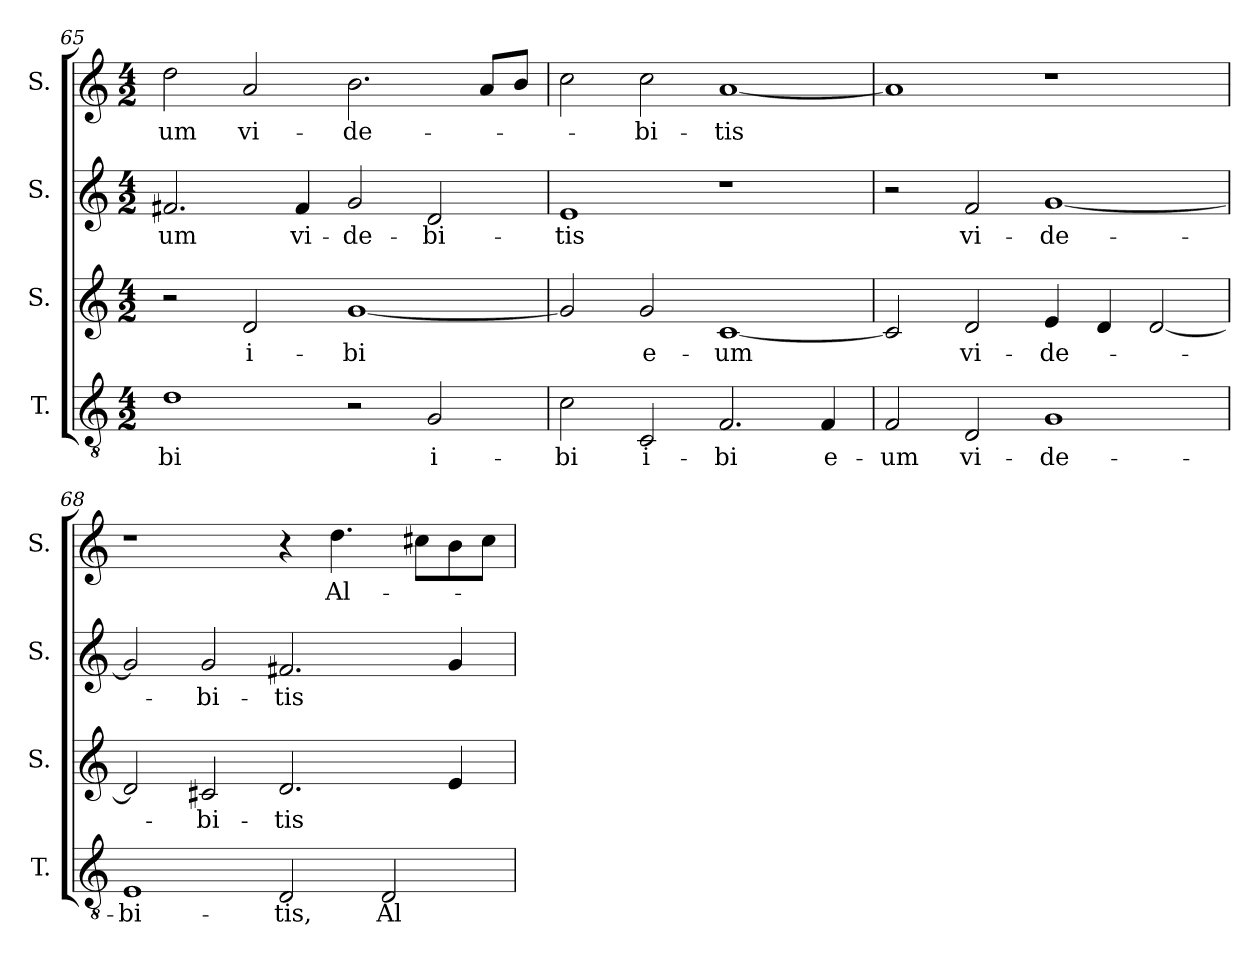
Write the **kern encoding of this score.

**kern	**text	**kern	**text	**kern	**text	**kern	**text
*part4	*part4	*part3	*part3	*part2	*part2	*part1	*part1
*staff4	*staff4	*staff3	*staff3	*staff2	*staff2	*staff1	*staff1
*I"T.	*	*I"S.	*	*I"S.	*	*I"S.	*
*I'T.	*	*I'S.	*	*I'S.	*	*I'S.	*
*clefGv2	*	*clefG2	*	*clefG2	*	*clefG2	*
*k[]	*	*k[]	*	*k[]	*	*k[]	*
*C:	*	*C:	*	*C:	*	*C:	*
*M4/2	*	*M4/2	*	*M4/2	*	*M4/2	*
=65	=65	=65	=65	=65	=65	=65	=65
!	!LO:LY:b:color=#000000	!	!	!	!	!	!
!	!	!	!	!	!LO:LY:b:color=#000000	!	!
!	!	!	!	!	!	!	!LO:LY:b:color=#000000
1di	-bi	2r	.	2.f#Xi/	-um	2ddi\	-um
!	!	!	!LO:LY:b:color=#000000	!	!	!	!
!	!	!	!	!	!	!	!LO:LY:b:color=#000000
.	.	2di/	i-	.	.	2ai/	vi-
!	!	!	!	!	!LO:LY:b:color=#000000	!	!
.	.	.	.	4f#i/	vi-	.	.
!	!	!	!LO:LY:b:color=#000000	!	!	!	!
!	!	!	!	!	!LO:LY:b:color=#000000	!	!
!	!	!	!	!	!	!	!LO:LY:b:color=#000000
2r	.	[<1gi	-bi	2gi/	-de-	2.bi\	-de-
!	!LO:LY:b:color=#000000	!	!	!	!	!	!
!	!	!	!	!	!LO:LY:b:color=#000000	!	!
2Gi/	i-	.	.	2di/	-bi-	.	.
.	.	.	.	.	.	8ai/L	.
.	.	.	.	.	.	8bi/J	.
=66	=66	=66	=66	=66	=66	=66	=66
!	!LO:LY:b:color=#000000	!	!	!	!	!	!
!	!	!	!	!	!LO:LY:b:color=#000000	!	!
2ci\	-bi	2gi/]	.	1ei	-tis	2cci\	.
!	!LO:LY:b:color=#000000	!	!	!	!	!	!
!	!	!	!LO:LY:b:color=#000000	!	!	!	!
!	!	!	!	!	!	!	!LO:LY:b:color=#000000
2Ci/	i-	2gi/	e-	.	.	2cci\	-bi-
!	!LO:LY:b:color=#000000	!	!	!	!	!	!
!	!	!	!LO:LY:b:color=#000000	!	!	!	!
!	!	!	!	!	!	!	!LO:LY:b:color=#000000
2.Fi/	-bi	[<1ci	-um	1r	.	[<1ai	-tis
!	!LO:LY:b:color=#000000	!	!	!	!	!	!
4Fi/	e-	.	.	.	.	.	.
=67	=67	=67	=67	=67	=67	=67	=67
!	!LO:LY:b:color=#000000	!	!	!	!	!	!
2Fi/	-um	2ci/]	.	2r	.	1ai]	.
!	!LO:LY:b:color=#000000	!	!	!	!	!	!
!	!	!	!LO:LY:b:color=#000000	!	!	!	!
!	!	!	!	!	!LO:LY:b:color=#000000	!	!
2Di/	vi-	2di/	vi-	2fi/	vi-	.	.
!	!LO:LY:b:color=#000000	!	!	!	!	!	!
!	!	!	!LO:LY:b:color=#000000	!	!	!	!
!	!	!	!	!	!LO:LY:b:color=#000000	!	!
1Gi	-de-	4ei/	-de-	[<1gi	-de-	1r	.
.	.	4di/	.	.	.	.	.
.	.	[<2di/	.	.	.	.	.
!!LO:PB:g=z
=68	=68	=68	=68	=68	=68	=68	=68
!	!LO:LY:b:color=#000000	!	!	!	!	!	!
1Ei	-bi-	2di/]	.	2gi/]	.	1r	.
!	!	!	!LO:LY:b:color=#000000	!	!	!	!
!	!	!	!	!	!LO:LY:b:color=#000000	!	!
.	.	2c#Xi/	-bi-	2gi/	-bi-	.	.
!	!LO:LY:b:color=#000000	!	!	!	!	!	!
!	!	!	!LO:LY:b:color=#000000	!	!	!	!
!	!	!	!	!	!LO:LY:b:color=#000000	!	!
2Di/	-tis,	2.di/	-tis	2.f#Xi/	-tis	4r	.
!	!	!	!	!	!	!	!LO:LY:b:color=#000000
.	.	.	.	.	.	4.ddi\	Al-
!	!LO:LY:b:color=#000000	!	!	!	!	!	!
2Di/	Al-	.	.	.	.	.	.
.	.	.	.	.	.	8cc#Xi\L	.
.	.	4ei/	.	4gi/	.	8bi\	.
.	.	.	.	.	.	8cc#i\J	.
=	=	=	=	=	=	=	=
*-	*-	*-	*-	*-	*-	*-	*-
